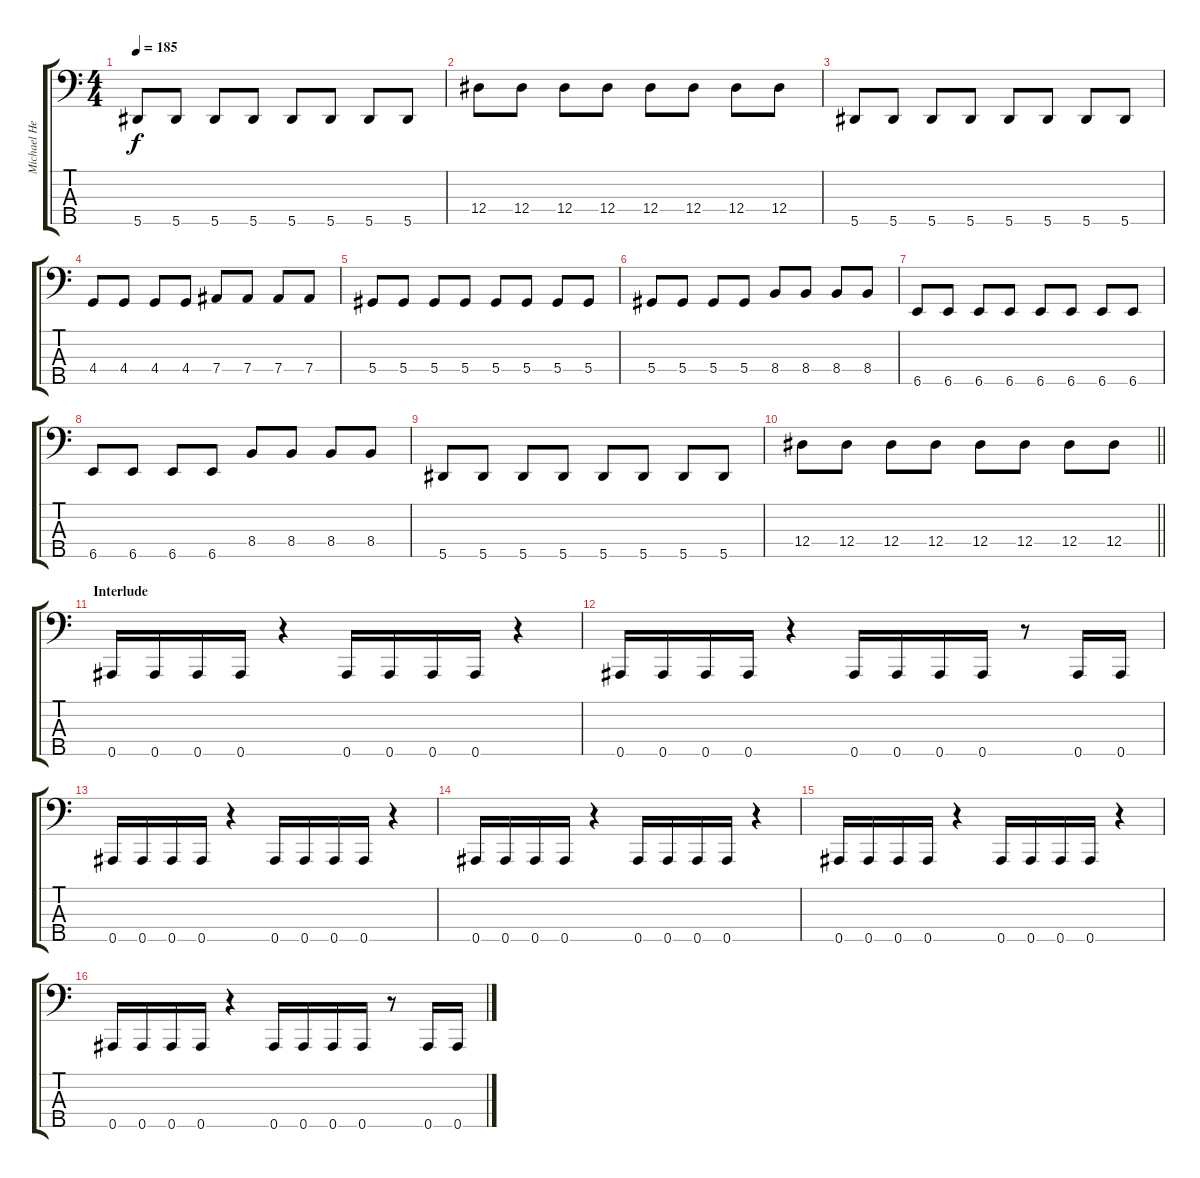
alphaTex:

\track ("Michael Hedlund" "Michael He") {instrument electricbassfinger}
\staff {score tabs}
\tuning (Gb2 Db2 Ab1 Eb1 Bb0) {hide}
\ts (4 4)
\tempo 185
\clef f4
\ks c
5.5.8{dy f} 5.5.8 5.5.8 5.5.8 5.5.8 5.5.8 5.5.8 5.5.8 |
12.4.8 12.4.8 12.4.8 12.4.8 12.4.8 12.4.8 12.4.8 12.4.8 |
5.5.8 5.5.8 5.5.8 5.5.8 5.5.8 5.5.8 5.5.8 5.5.8 |
4.4.8 4.4.8 4.4.8 4.4.8 7.4.8 7.4.8 7.4.8 7.4.8 |
5.4.8 5.4.8 5.4.8 5.4.8 5.4.8 5.4.8 5.4.8 5.4.8 |
5.4.8 5.4.8 5.4.8 5.4.8 8.4.8 8.4.8 8.4.8 8.4.8 |
6.5.8 6.5.8 6.5.8 6.5.8 6.5.8 6.5.8 6.5.8 6.5.8 |
6.5.8 6.5.8 6.5.8 6.5.8 8.4.8 8.4.8 8.4.8 8.4.8 |
5.5.8 5.5.8 5.5.8 5.5.8 5.5.8 5.5.8 5.5.8 5.5.8 |
\barLineRight lightlight
12.4.8 12.4.8 12.4.8 12.4.8 12.4.8 12.4.8 12.4.8 12.4.8 |
\section ("" "Interlude")
0.5.16 0.5.16 0.5.16 0.5.16 r.4 0.5.16 0.5.16 0.5.16 0.5.16 r.4 |
0.5.16 0.5.16 0.5.16 0.5.16 r.4 0.5.16 0.5.16 0.5.16 0.5.16 r.8 0.5.16 0.5.16 |
0.5.16 0.5.16 0.5.16 0.5.16 r.4 0.5.16 0.5.16 0.5.16 0.5.16 r.4 |
0.5.16 0.5.16 0.5.16 0.5.16 r.4 0.5.16 0.5.16 0.5.16 0.5.16 r.4 |
0.5.16 0.5.16 0.5.16 0.5.16 r.4 0.5.16 0.5.16 0.5.16 0.5.16 r.4 |
0.5.16 0.5.16 0.5.16 0.5.16 r.4 0.5.16 0.5.16 0.5.16 0.5.16 r.8 0.5.16 0.5.16
